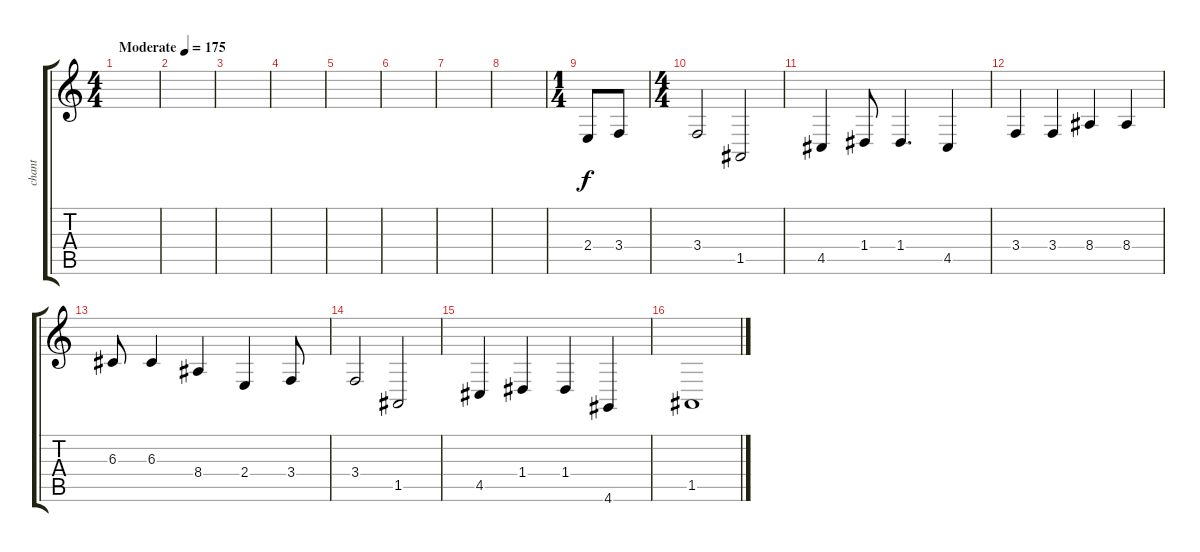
\track ("chant" "chant") {instrument cello}
\staff {score tabs}
\tuning (E4 B3 G3 D3 A2 E2) {hide}
\ts (4 4)
\tempo (175 "Moderate")
\clef g2
\ks c
|
|
|
|
|
|
|
|
\ts (1 4)
2.4.8 3.4.8 |
\ts (4 4)
3.4.2 1.5.2 |
4.5.4 1.4.8 1.4.4{d} 4.5.4 |
3.4.4 3.4.4 8.4.4 8.4.4 |
6.3.8 6.3.4 8.4.4 2.4.4 3.4.8 |
3.4.2 1.5.2 |
4.5.4 1.4.4 1.4.4 4.6.4 |
1.5.1
